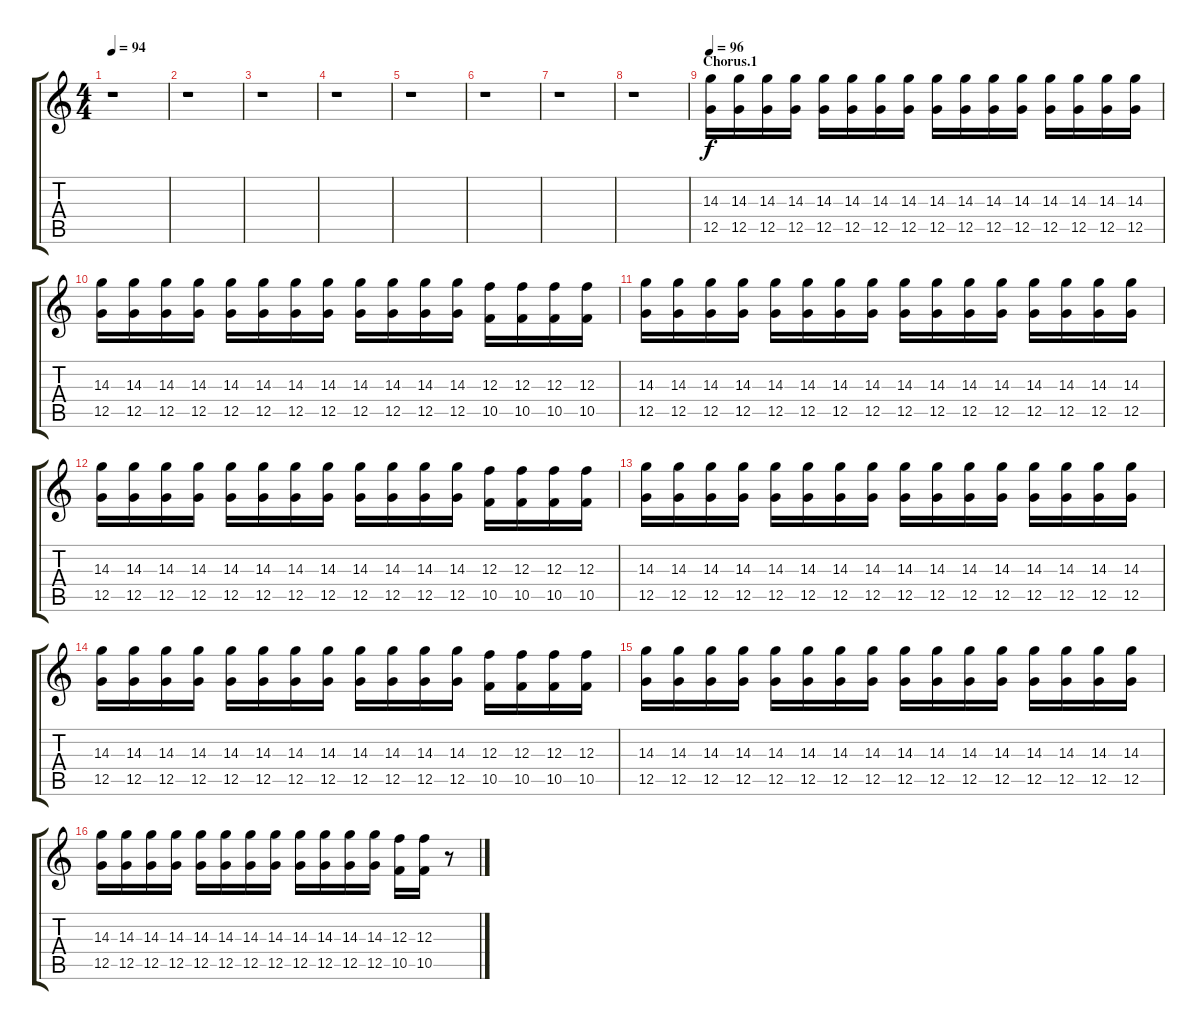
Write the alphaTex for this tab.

\track "" {instrument distortionguitar}
\staff {score tabs}
\tuning (D4 A3 F3 C3 G2 C2) {hide}
\ts (4 4)
\tempo 94
\clef g2
\ks c
r.1{dy f} |
r.1 |
r.1 |
r.1 |
r.1 |
r.1 |
r.1 |
r.1 |
\section ("" "Chorus.1")
\tempo 96
(14.3 12.5).16 (14.3 12.5).16 (14.3 12.5).16 (14.3 12.5).16 (14.3 12.5).16 (14.3 12.5).16 (14.3 12.5).16 (14.3 12.5).16 (14.3 12.5).16 (14.3 12.5).16 (14.3 12.5).16 (14.3 12.5).16 (14.3 12.5).16 (14.3 12.5).16 (14.3 12.5).16 (14.3 12.5).16 |
(14.3 12.5).16 (14.3 12.5).16 (14.3 12.5).16 (14.3 12.5).16 (14.3 12.5).16 (14.3 12.5).16 (14.3 12.5).16 (14.3 12.5).16 (14.3 12.5).16 (14.3 12.5).16 (14.3 12.5).16 (14.3 12.5).16 (12.3 10.5).16 (12.3 10.5).16 (12.3 10.5).16 (12.3 10.5).16 |
(14.3 12.5).16 (14.3 12.5).16 (14.3 12.5).16 (14.3 12.5).16 (14.3 12.5).16 (14.3 12.5).16 (14.3 12.5).16 (14.3 12.5).16 (14.3 12.5).16 (14.3 12.5).16 (14.3 12.5).16 (14.3 12.5).16 (14.3 12.5).16 (14.3 12.5).16 (14.3 12.5).16 (14.3 12.5).16 |
(14.3 12.5).16 (14.3 12.5).16 (14.3 12.5).16 (14.3 12.5).16 (14.3 12.5).16 (14.3 12.5).16 (14.3 12.5).16 (14.3 12.5).16 (14.3 12.5).16 (14.3 12.5).16 (14.3 12.5).16 (14.3 12.5).16 (12.3 10.5).16 (12.3 10.5).16 (12.3 10.5).16 (12.3 10.5).16 |
(14.3 12.5).16 (14.3 12.5).16 (14.3 12.5).16 (14.3 12.5).16 (14.3 12.5).16 (14.3 12.5).16 (14.3 12.5).16 (14.3 12.5).16 (14.3 12.5).16 (14.3 12.5).16 (14.3 12.5).16 (14.3 12.5).16 (14.3 12.5).16 (14.3 12.5).16 (14.3 12.5).16 (14.3 12.5).16 |
(14.3 12.5).16 (14.3 12.5).16 (14.3 12.5).16 (14.3 12.5).16 (14.3 12.5).16 (14.3 12.5).16 (14.3 12.5).16 (14.3 12.5).16 (14.3 12.5).16 (14.3 12.5).16 (14.3 12.5).16 (14.3 12.5).16 (12.3 10.5).16 (12.3 10.5).16 (12.3 10.5).16 (12.3 10.5).16 |
(14.3 12.5).16 (14.3 12.5).16 (14.3 12.5).16 (14.3 12.5).16 (14.3 12.5).16 (14.3 12.5).16 (14.3 12.5).16 (14.3 12.5).16 (14.3 12.5).16 (14.3 12.5).16 (14.3 12.5).16 (14.3 12.5).16 (14.3 12.5).16 (14.3 12.5).16 (14.3 12.5).16 (14.3 12.5).16 |
(14.3 12.5).16 (14.3 12.5).16 (14.3 12.5).16 (14.3 12.5).16 (14.3 12.5).16 (14.3 12.5).16 (14.3 12.5).16 (14.3 12.5).16 (14.3 12.5).16 (14.3 12.5).16 (14.3 12.5).16 (14.3 12.5).16 (12.3 10.5).16 (12.3 10.5).16 r.8
